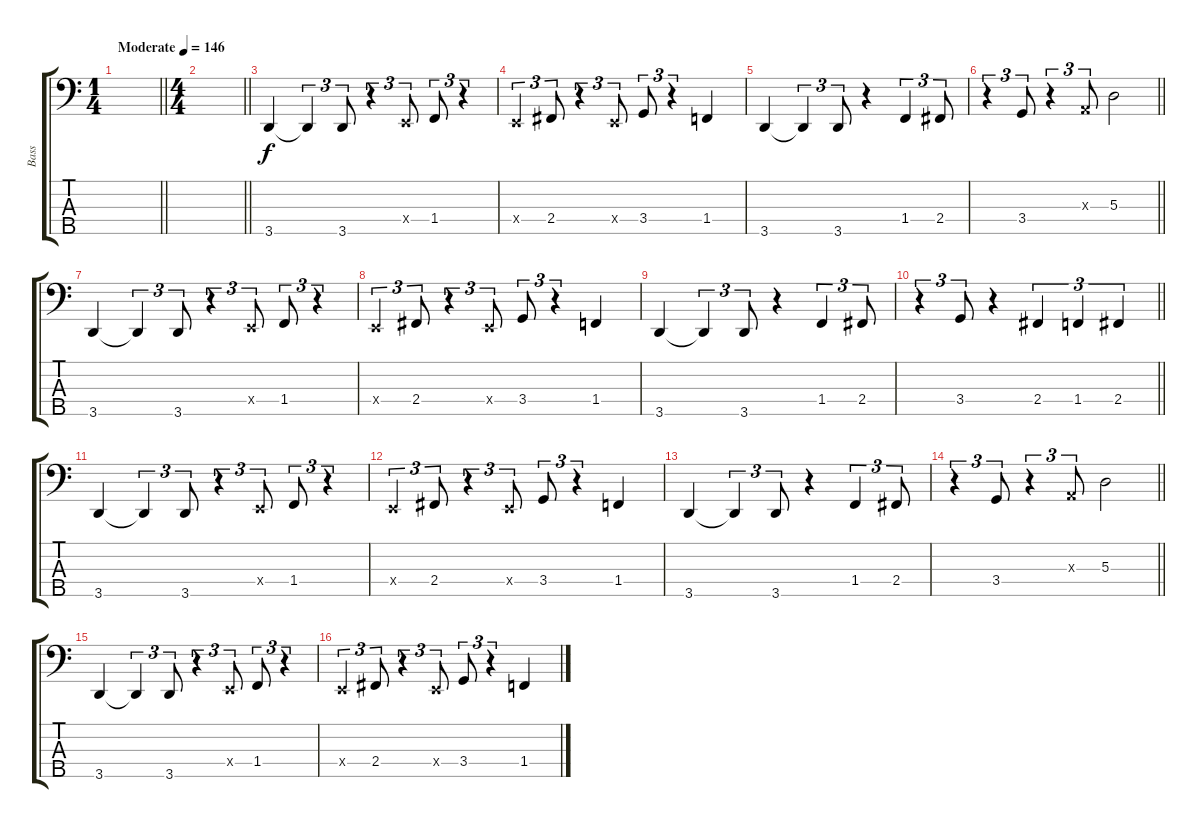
\track ("Bass" "Bass") {instrument slapbass1}
\staff {score tabs}
\tuning (G2 D2 A1 E1 B0) {hide}
\ts (1 4)
\tempo (146 "Moderate")
\clef f4
\barLineRight lightlight
\ks c
|
\ts (4 4)
\barLineRight lightlight
|
\section ("" "")
3.5.4 3.5{t}.4{tu (3 2)} 3.5.8{tu (3 2)} r.4{tu (3 2)} 0.4{x}.8{tu (3 2)} 1.4.8{tu (3 2)} r.4{tu (3 2)} |
0.4{x}.4{tu (3 2)} 2.4.8{tu (3 2)} r.4{tu (3 2)} 0.4{x}.8{tu (3 2)} 3.4.8{tu (3 2)} r.4{tu (3 2)} 1.4.4 |
3.5.4 3.5{t}.4{tu (3 2)} 3.5.8{tu (3 2)} r.4 1.4.4{tu (3 2)} 2.4.8{tu (3 2)} |
\barLineRight lightlight
r.4{tu (3 2)} 3.4.8{tu (3 2)} r.4{tu (3 2)} 0.3{x}.8{tu (3 2)} 5.3.2 |
3.5.4 3.5{t}.4{tu (3 2)} 3.5.8{tu (3 2)} r.4{tu (3 2)} 0.4{x}.8{tu (3 2)} 1.4.8{tu (3 2)} r.4{tu (3 2)} |
0.4{x}.4{tu (3 2)} 2.4.8{tu (3 2)} r.4{tu (3 2)} 0.4{x}.8{tu (3 2)} 3.4.8{tu (3 2)} r.4{tu (3 2)} 1.4.4 |
3.5.4 3.5{t}.4{tu (3 2)} 3.5.8{tu (3 2)} r.4 1.4.4{tu (3 2)} 2.4.8{tu (3 2)} |
\barLineRight lightlight
r.4{tu (3 2)} 3.4.8{tu (3 2)} r.4 2.4.4{tu (3 2)} 1.4.4{tu (3 2)} 2.4.4{tu (3 2)} |
3.5.4 3.5{t}.4{tu (3 2)} 3.5.8{tu (3 2)} r.4{tu (3 2)} 0.4{x}.8{tu (3 2)} 1.4.8{tu (3 2)} r.4{tu (3 2)} |
0.4{x}.4{tu (3 2)} 2.4.8{tu (3 2)} r.4{tu (3 2)} 0.4{x}.8{tu (3 2)} 3.4.8{tu (3 2)} r.4{tu (3 2)} 1.4.4 |
3.5.4 3.5{t}.4{tu (3 2)} 3.5.8{tu (3 2)} r.4 1.4.4{tu (3 2)} 2.4.8{tu (3 2)} |
\barLineRight lightlight
r.4{tu (3 2)} 3.4.8{tu (3 2)} r.4{tu (3 2)} 0.3{x}.8{tu (3 2)} 5.3.2 |
3.5.4 3.5{t}.4{tu (3 2)} 3.5.8{tu (3 2)} r.4{tu (3 2)} 0.4{x}.8{tu (3 2)} 1.4.8{tu (3 2)} r.4{tu (3 2)} |
0.4{x}.4{tu (3 2)} 2.4.8{tu (3 2)} r.4{tu (3 2)} 0.4{x}.8{tu (3 2)} 3.4.8{tu (3 2)} r.4{tu (3 2)} 1.4.4
